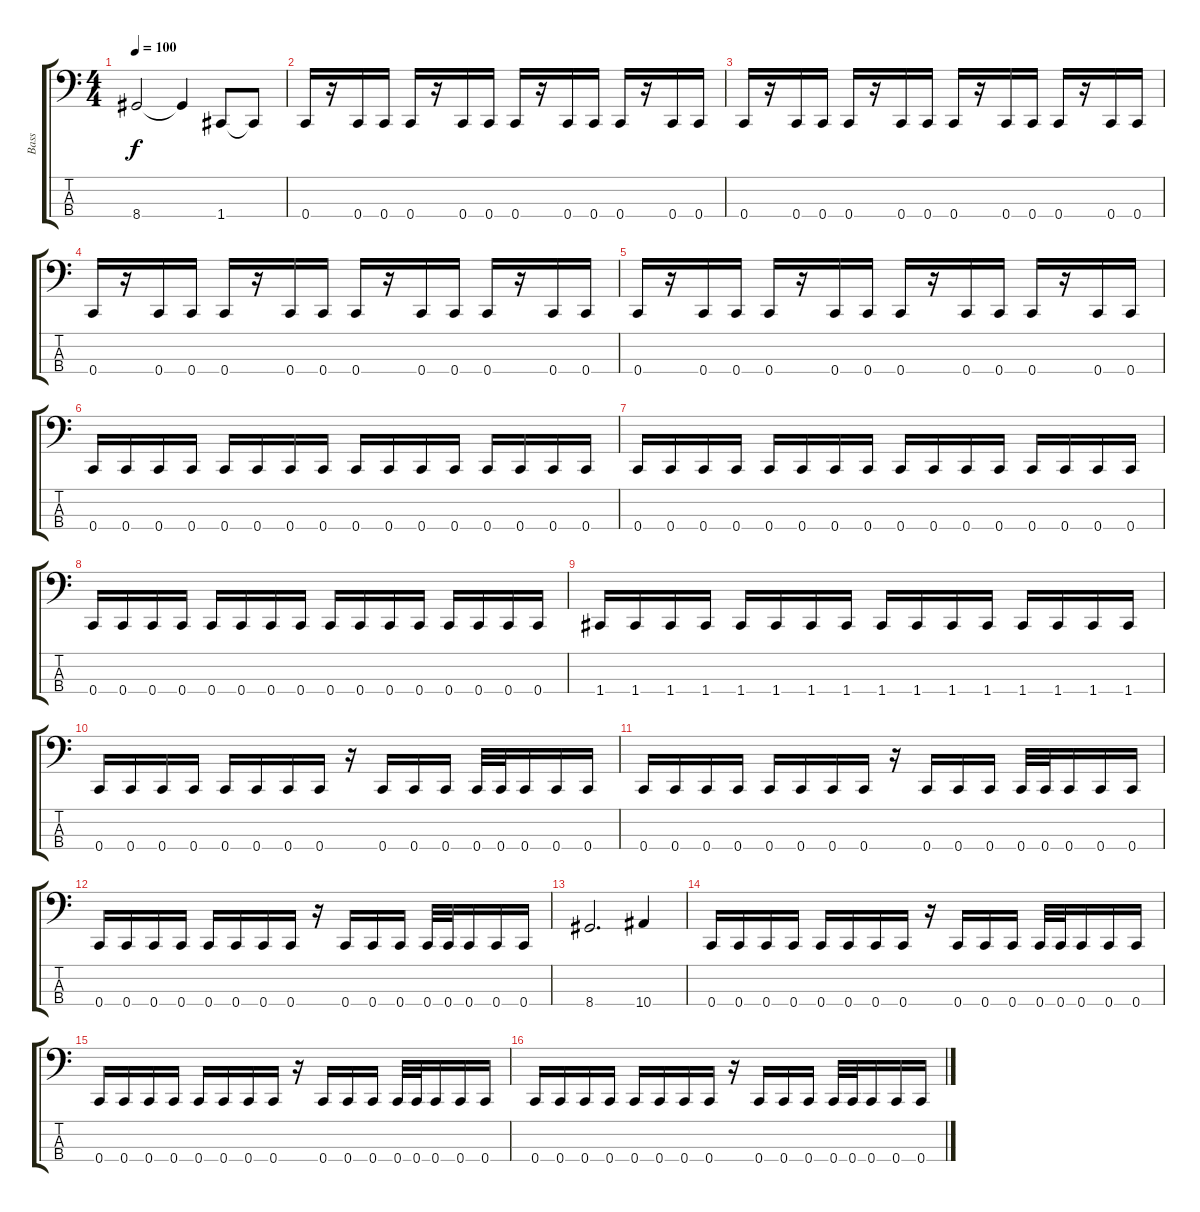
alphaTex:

\track ("Bass" "Bass") {instrument electricbasspick}
\staff {score tabs}
\tuning (F2 C2 G1 C1) {hide}
\ts (4 4)
\tempo 100
\clef f4
\ks c
8.4{t}.2{dy f} 8.4{t}.4 1.4.8 1.4{t}.8 |
0.4.16 r.16 0.4.16 0.4.16 0.4.16 r.16 0.4.16 0.4.16 0.4.16 r.16 0.4.16 0.4.16 0.4.16 r.16 0.4.16 0.4.16 |
0.4.16 r.16 0.4.16 0.4.16 0.4.16 r.16 0.4.16 0.4.16 0.4.16 r.16 0.4.16 0.4.16 0.4.16 r.16 0.4.16 0.4.16 |
0.4.16 r.16 0.4.16 0.4.16 0.4.16 r.16 0.4.16 0.4.16 0.4.16 r.16 0.4.16 0.4.16 0.4.16 r.16 0.4.16 0.4.16 |
0.4.16 r.16 0.4.16 0.4.16 0.4.16 r.16 0.4.16 0.4.16 0.4.16 r.16 0.4.16 0.4.16 0.4.16 r.16 0.4.16 0.4.16 |
0.4.16 0.4.16 0.4.16 0.4.16 0.4.16 0.4.16 0.4.16 0.4.16 0.4.16 0.4.16 0.4.16 0.4.16 0.4.16 0.4.16 0.4.16 0.4.16 |
0.4.16 0.4.16 0.4.16 0.4.16 0.4.16 0.4.16 0.4.16 0.4.16 0.4.16 0.4.16 0.4.16 0.4.16 0.4.16 0.4.16 0.4.16 0.4.16 |
0.4.16 0.4.16 0.4.16 0.4.16 0.4.16 0.4.16 0.4.16 0.4.16 0.4.16 0.4.16 0.4.16 0.4.16 0.4.16 0.4.16 0.4.16 0.4.16 |
1.4.16 1.4.16 1.4.16 1.4.16 1.4.16 1.4.16 1.4.16 1.4.16 1.4.16 1.4.16 1.4.16 1.4.16 1.4.16 1.4.16 1.4.16 1.4.16 |
0.4.16 0.4.16 0.4.16 0.4.16 0.4.16 0.4.16 0.4.16 0.4.16 r.16 0.4.16 0.4.16 0.4.16 0.4.32 0.4.32 0.4.16 0.4.16 0.4.16 |
0.4.16 0.4.16 0.4.16 0.4.16 0.4.16 0.4.16 0.4.16 0.4.16 r.16 0.4.16 0.4.16 0.4.16 0.4.32 0.4.32 0.4.16 0.4.16 0.4.16 |
0.4.16 0.4.16 0.4.16 0.4.16 0.4.16 0.4.16 0.4.16 0.4.16 r.16 0.4.16 0.4.16 0.4.16 0.4.32 0.4.32 0.4.16 0.4.16 0.4.16 |
8.4.2{d} 10.4.4 |
0.4.16 0.4.16 0.4.16 0.4.16 0.4.16 0.4.16 0.4.16 0.4.16 r.16 0.4.16 0.4.16 0.4.16 0.4.32 0.4.32 0.4.16 0.4.16 0.4.16 |
0.4.16 0.4.16 0.4.16 0.4.16 0.4.16 0.4.16 0.4.16 0.4.16 r.16 0.4.16 0.4.16 0.4.16 0.4.32 0.4.32 0.4.16 0.4.16 0.4.16 |
0.4.16 0.4.16 0.4.16 0.4.16 0.4.16 0.4.16 0.4.16 0.4.16 r.16 0.4.16 0.4.16 0.4.16 0.4.32 0.4.32 0.4.16 0.4.16 0.4.16
